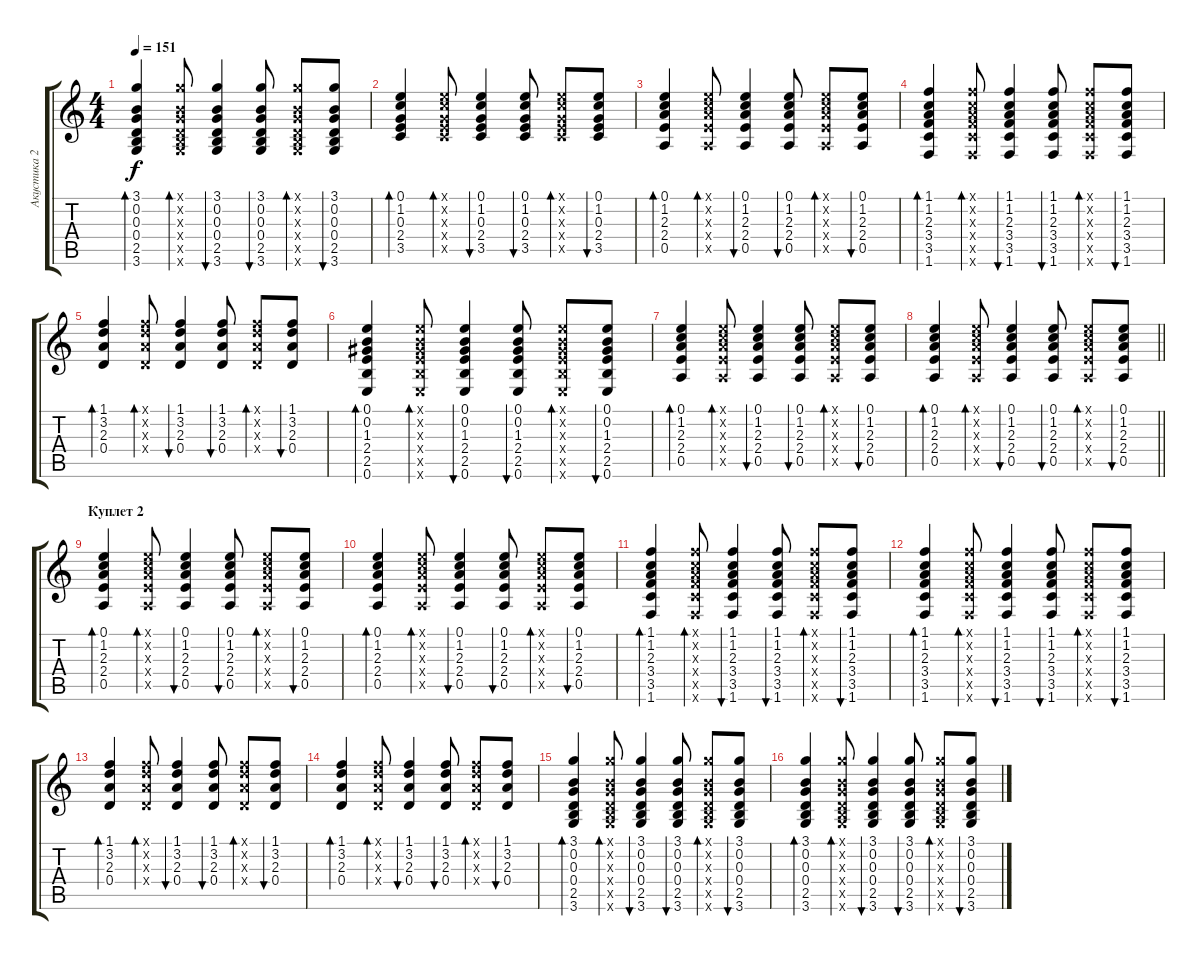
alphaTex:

\track ("Акустика 2" "Акустика 2") {instrument acousticguitarsteel}
\staff {score tabs}
\tuning (E4 B3 G3 D3 A2 E2) {hide}
\ts (4 4)
\tempo 151
\clef g2
\ks c
(3.1 0.2 0.3 0.4 2.5 3.6).4{bd 60 dy f} (3.1{x} 0.2{x} 0.3{x} 0.4{x} 2.5{x} 3.6{x}).8{bd 60} (3.1 0.2 0.3 0.4 2.5 3.6).4{bu 60} (3.1 0.2 0.3 0.4 2.5 3.6).8{bu 60} (3.1{x} 0.2{x} 0.3{x} 0.4{x} 2.5{x} 3.6{x}).8{bd 60} (3.1 0.2 0.3 0.4 2.5 3.6).8{bu 60} |
(0.1 1.2 0.3 2.4 3.5).4{bd 60} (0.1{x} 1.2{x} 0.3{x} 2.4{x} 3.5{x}).8{bd 60} (0.1 1.2 0.3 2.4 3.5).4{bu 60} (0.1 1.2 0.3 2.4 3.5).8{bu 60} (0.1{x} 1.2{x} 0.3{x} 2.4{x} 3.5{x}).8{bd 60} (0.1 1.2 0.3 2.4 3.5).8{bu 60} |
(0.1 1.2 2.3 2.4 0.5).4{bd 60} (0.1{x} 1.2{x} 2.3{x} 2.4{x} 0.5{x}).8{bd 60} (0.1 1.2 2.3 2.4 0.5).4{bu 60} (0.1 1.2 2.3 2.4 0.5).8{bu 60} (0.1{x} 1.2{x} 2.3{x} 2.4{x} 0.5{x}).8{bd 60} (0.1 1.2 2.3 2.4 0.5).8{bu 60} |
(1.1 1.2 2.3 3.4 3.5 1.6).4{bd 60} (1.1{x} 1.2{x} 2.3{x} 3.4{x} 3.5{x} 1.6{x}).8{bd 60} (1.1 1.2 2.3 3.4 3.5 1.6).4{bu 60} (1.1 1.2 2.3 3.4 3.5 1.6).8{bu 60} (1.1{x} 1.2{x} 2.3{x} 3.4{x} 3.5{x} 1.6{x}).8{bd 60} (1.1 1.2 2.3 3.4 3.5 1.6).8{bu 60} |
(1.1 3.2 2.3 0.4).4{bd 60} (1.1{x} 3.2{x} 2.3{x} 0.4{x}).8{bd 60} (1.1 3.2 2.3 0.4).4{bu 60} (1.1 3.2 2.3 0.4).8{bu 60} (1.1{x} 3.2{x} 2.3{x} 0.4{x}).8{bd 60} (1.1 3.2 2.3 0.4).8{bu 60} |
(0.1 0.2 1.3 2.4 2.5 0.6).4{bd 60} (0.1{x} 0.2{x} 1.3{x} 2.4{x} 2.5{x} 0.6{x}).8{bd 60} (0.1 0.2 1.3 2.4 2.5 0.6).4{bu 60} (0.1 0.2 1.3 2.4 2.5 0.6).8{bu 60} (0.1{x} 0.2{x} 1.3{x} 2.4{x} 2.5{x} 0.6{x}).8{bd 60} (0.1 0.2 1.3 2.4 2.5 0.6).8{bu 60} |
(0.1 1.2 2.3 2.4 0.5).4{bd 60} (0.1{x} 1.2{x} 2.3{x} 2.4{x} 0.5{x}).8{bd 60} (0.1 1.2 2.3 2.4 0.5).4{bu 60} (0.1 1.2 2.3 2.4 0.5).8{bu 60} (0.1{x} 1.2{x} 2.3{x} 2.4{x} 0.5{x}).8{bd 60} (0.1 1.2 2.3 2.4 0.5).8{bu 60} |
\barLineRight lightlight
(0.1 1.2 2.3 2.4 0.5).4{bd 60} (0.1{x} 1.2{x} 2.3{x} 2.4{x} 0.5{x}).8{bd 60} (0.1 1.2 2.3 2.4 0.5).4{bu 60} (0.1 1.2 2.3 2.4 0.5).8{bu 60} (0.1{x} 1.2{x} 2.3{x} 2.4{x} 0.5{x}).8{bd 60} (0.1 1.2 2.3 2.4 0.5).8{bu 60} |
\section ("" "Куплет 2")
(0.1 1.2 2.3 2.4 0.5).4{bd 60} (0.1{x} 1.2{x} 2.3{x} 2.4{x} 0.5{x}).8{bd 60} (0.1 1.2 2.3 2.4 0.5).4{bu 60} (0.1 1.2 2.3 2.4 0.5).8{bu 60} (0.1{x} 1.2{x} 2.3{x} 2.4{x} 0.5{x}).8{bd 60} (0.1 1.2 2.3 2.4 0.5).8{bu 60} |
(0.1 1.2 2.3 2.4 0.5).4{bd 60} (0.1{x} 1.2{x} 2.3{x} 2.4{x} 0.5{x}).8{bd 60} (0.1 1.2 2.3 2.4 0.5).4{bu 60} (0.1 1.2 2.3 2.4 0.5).8{bu 60} (0.1{x} 1.2{x} 2.3{x} 2.4{x} 0.5{x}).8{bd 60} (0.1 1.2 2.3 2.4 0.5).8{bu 60} |
(1.1 1.2 2.3 3.4 3.5 1.6).4{bd 60} (1.1{x} 1.2{x} 2.3{x} 3.4{x} 3.5{x} 1.6{x}).8{bd 60} (1.1 1.2 2.3 3.4 3.5 1.6).4{bu 60} (1.1 1.2 2.3 3.4 3.5 1.6).8{bu 60} (1.1{x} 1.2{x} 2.3{x} 3.4{x} 3.5{x} 1.6{x}).8{bd 60} (1.1 1.2 2.3 3.4 3.5 1.6).8{bu 60} |
(1.1 1.2 2.3 3.4 3.5 1.6).4{bd 60} (1.1{x} 1.2{x} 2.3{x} 3.4{x} 3.5{x} 1.6{x}).8{bd 60} (1.1 1.2 2.3 3.4 3.5 1.6).4{bu 60} (1.1 1.2 2.3 3.4 3.5 1.6).8{bu 60} (1.1{x} 1.2{x} 2.3{x} 3.4{x} 3.5{x} 1.6{x}).8{bd 60} (1.1 1.2 2.3 3.4 3.5 1.6).8{bu 60} |
(1.1 3.2 2.3 0.4).4{bd 60} (1.1{x} 3.2{x} 2.3{x} 0.4{x}).8{bd 60} (1.1 3.2 2.3 0.4).4{bu 60} (1.1 3.2 2.3 0.4).8{bu 60} (1.1{x} 3.2{x} 2.3{x} 0.4{x}).8{bd 60} (1.1 3.2 2.3 0.4).8{bu 60} |
(1.1 3.2 2.3 0.4).4{bd 60} (1.1{x} 3.2{x} 2.3{x} 0.4{x}).8{bd 60} (1.1 3.2 2.3 0.4).4{bu 60} (1.1 3.2 2.3 0.4).8{bu 60} (1.1{x} 3.2{x} 2.3{x} 0.4{x}).8{bd 60} (1.1 3.2 2.3 0.4).8{bu 60} |
(3.1 0.2 0.3 0.4 2.5 3.6).4{bd 60} (3.1{x} 0.2{x} 0.3{x} 0.4{x} 2.5{x} 3.6{x}).8{bd 60} (3.1 0.2 0.3 0.4 2.5 3.6).4{bu 60} (3.1 0.2 0.3 0.4 2.5 3.6).8{bu 60} (3.1{x} 0.2{x} 0.3{x} 0.4{x} 2.5{x} 3.6{x}).8{bd 60} (3.1 0.2 0.3 0.4 2.5 3.6).8{bu 60} |
(3.1 0.2 0.3 0.4 2.5 3.6).4{bd 60} (3.1{x} 0.2{x} 0.3{x} 0.4{x} 2.5{x} 3.6{x}).8{bd 60} (3.1 0.2 0.3 0.4 2.5 3.6).4{bu 60} (3.1 0.2 0.3 0.4 2.5 3.6).8{bu 60} (3.1{x} 0.2{x} 0.3{x} 0.4{x} 2.5{x} 3.6{x}).8{bd 60} (3.1 0.2 0.3 0.4 2.5 3.6).8{bu 60}
